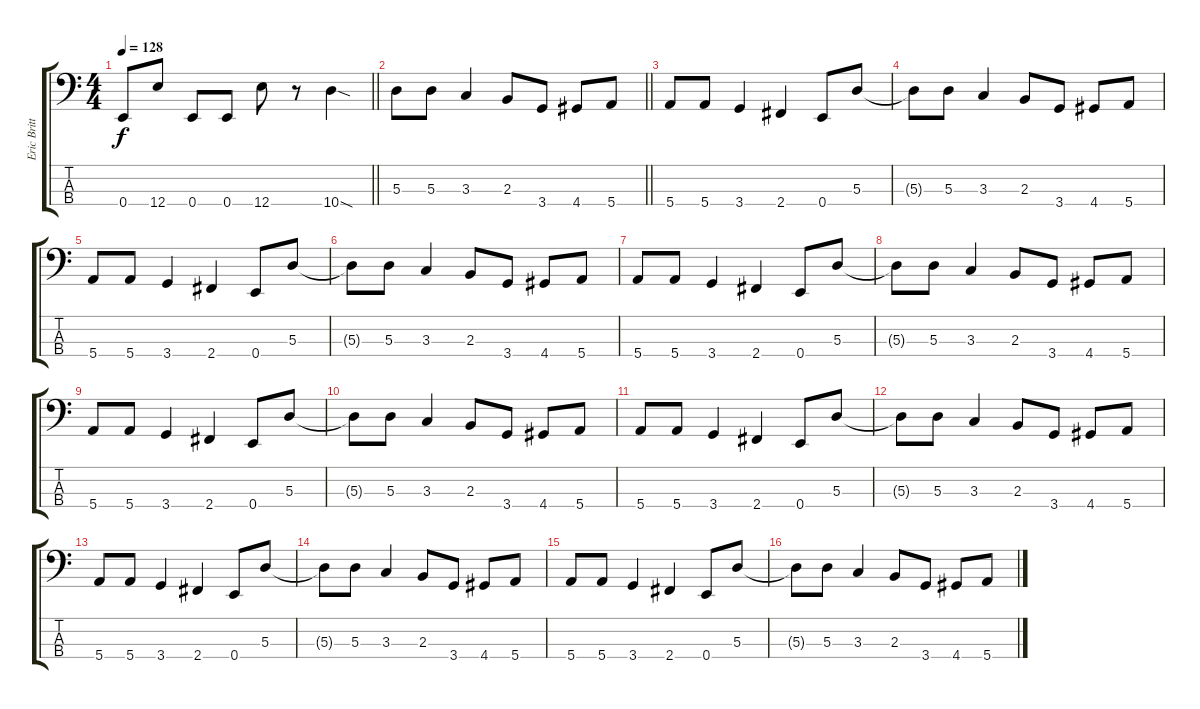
\track ("Eric Brittingham" "Eric Britt") {instrument electricbasspick}
\staff {score tabs}
\tuning (G2 D2 A1 E1) {hide}
\ts (4 4)
\tempo 128
\clef f4
\barLineRight lightlight
\ks c
0.4.8{dy f} 12.4.8 0.4.8 0.4.8 12.4.8 r.8 10.4{sod}.4 |
\barLineRight lightlight
5.3.8 5.3.8 3.3.4 2.3.8 3.4.8 4.4.8 5.4.8 |
5.4.8 5.4.8 3.4.4 2.4.4 0.4.8 5.3.8 |
5.3{t}.8 5.3.8 3.3.4 2.3.8 3.4.8 4.4.8 5.4.8 |
5.4.8 5.4.8 3.4.4 2.4.4 0.4.8 5.3.8 |
5.3{t}.8 5.3.8 3.3.4 2.3.8 3.4.8 4.4.8 5.4.8 |
5.4.8 5.4.8 3.4.4 2.4.4 0.4.8 5.3.8 |
5.3{t}.8 5.3.8 3.3.4 2.3.8 3.4.8 4.4.8 5.4.8 |
5.4.8 5.4.8 3.4.4 2.4.4 0.4.8 5.3.8 |
5.3{t}.8 5.3.8 3.3.4 2.3.8 3.4.8 4.4.8 5.4.8 |
5.4.8 5.4.8 3.4.4 2.4.4 0.4.8 5.3.8 |
5.3{t}.8 5.3.8 3.3.4 2.3.8 3.4.8 4.4.8 5.4.8 |
5.4.8 5.4.8 3.4.4 2.4.4 0.4.8 5.3.8 |
5.3{t}.8 5.3.8 3.3.4 2.3.8 3.4.8 4.4.8 5.4.8 |
5.4.8 5.4.8 3.4.4 2.4.4 0.4.8 5.3.8 |
5.3{t}.8 5.3.8 3.3.4 2.3.8 3.4.8 4.4.8 5.4.8
